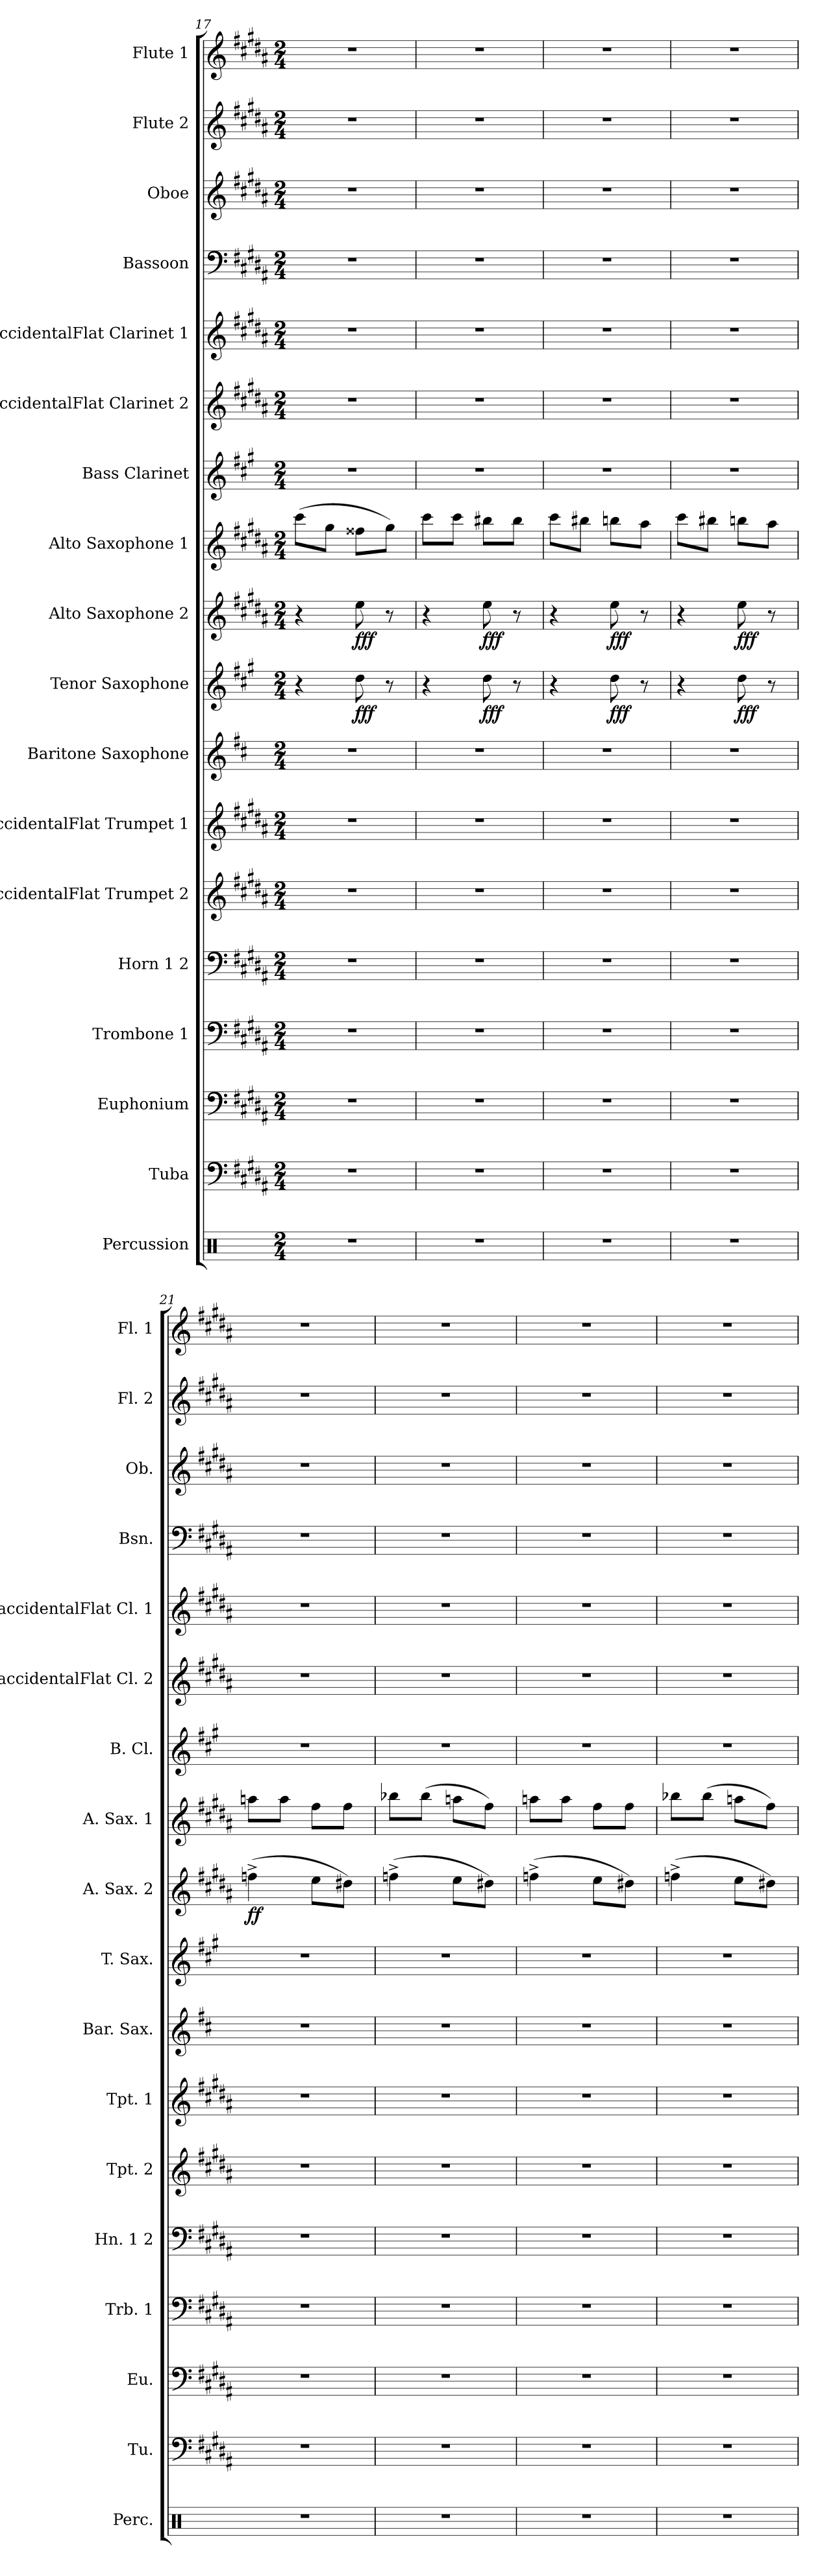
**kern	**kern	**kern	**kern	**kern	**kern	**kern	**kern	**kern	**dynam	**kern	**dynam	**kern	**kern	**kern	**kern	**kern	**kern	**kern	**kern
*part18	*part17	*part16	*part15	*part14	*part13	*part12	*part11	*part10	*part10	*part9	*part9	*part8	*part7	*part6	*part5	*part4	*part3	*part2	*part1
*staff18	*staff17	*staff16	*staff15	*staff14	*staff13	*staff12	*staff11	*staff10	*staff10	*staff9	*staff9	*staff8	*staff7	*staff6	*staff5	*staff4	*staff3	*staff2	*staff1
*I"Percussion	*I"Tuba	*I"Euphonium	*I"Trombone 1	*I"Horn 1 2	*I"BaccidentalFlat Trumpet 2	*I"BaccidentalFlat Trumpet 1	*I"Baritone Saxophone	*I"Tenor Saxophone	*	*I"Alto Saxophone 2	*	*I"Alto Saxophone 1	*I"Bass Clarinet	*I"BaccidentalFlat Clarinet 2	*I"BaccidentalFlat Clarinet 1	*I"Bassoon	*I"Oboe	*I"Flute 2	*I"Flute 1
*I'Perc.	*I'Tu.	*I'Eu.	*I'Trb. 1	*I'Hn. 1 2	*I'Tpt. 2	*I'Tpt. 1	*I'Bar. Sax.	*I'T. Sax.	*	*I'A. Sax. 2	*	*I'A. Sax. 1	*I'B. Cl.	*I'BaccidentalFlat Cl. 2	*I'BaccidentalFlat Cl. 1	*I'Bsn.	*I'Ob.	*I'Fl. 2	*I'Fl. 1
*clefX	*clefF4	*clefF4	*clefF4	*clefF4	*clefG2	*clefG2	*clefG2	*clefG2	*	*clefG2	*	*clefG2	*clefG2	*clefG2	*clefG2	*clefF4	*clefG2	*clefG2	*clefG2
*	*	*	*	*ITrd4c7	*ITrd1c2	*ITrd1c2	*ITrd12c21	*ITrd8c14	*	*ITrd5c9	*	*ITrd5c9	*ITrd8c14	*ITrd1c2	*ITrd1c2	*	*	*	*
*k[]	*k[f#c#g#d#a#]	*k[f#c#g#d#a#]	*k[f#c#g#d#a#]	*k[f#c#g#d#]	*k[f#c#g#]	*k[f#c#g#]	*k[f#c#]	*k[f#c#g#]	*	*k[f#c#]	*	*k[f#c#]	*k[f#c#g#]	*k[f#c#g#]	*k[f#c#g#]	*k[f#c#g#d#a#]	*k[f#c#g#d#a#]	*k[f#c#g#d#a#]	*k[f#c#g#d#a#]
*M2/4	*M2/4	*M2/4	*M2/4	*M2/4	*M2/4	*M2/4	*M2/4	*M2/4	*	*M2/4	*	*M2/4	*M2/4	*M2/4	*M2/4	*M2/4	*M2/4	*M2/4	*M2/4
=17	=17	=17	=17	=17	=17	=17	=17	=17	=17	=17	=17	=17	=17	=17	=17	=17	=17	=17	=17
2r	2r	2r	2r	2r	2r	2r	2r	4r	.	4r	.	(>8ee\L	2r	2r	2r	2r	2r	2r	2r
.	.	.	.	.	.	.	.	.	.	.	.	8b\J	.	.	.	.	.	.	.
!	!	!	!	!	!	!	!	!	!LO:DY:b	!	!LO:DY:b	!	!	!	!	!	!	!	!
.	.	.	.	.	.	.	.	8d\	fff	8g\	fff	8a#X\L	.	.	.	.	.	.	.
.	.	.	.	.	.	.	.	8r	.	8r	.	8b\J)	.	.	.	.	.	.	.
=18	=18	=18	=18	=18	=18	=18	=18	=18	=18	=18	=18	=18	=18	=18	=18	=18	=18	=18	=18
2r	2r	2r	2r	2r	2r	2r	2r	4r	.	4r	.	8ee\L	2r	2r	2r	2r	2r	2r	2r
.	.	.	.	.	.	.	.	.	.	.	.	8ee\J	.	.	.	.	.	.	.
!	!	!	!	!	!	!	!	!	!LO:DY:b	!	!LO:DY:b	!	!	!	!	!	!	!	!
.	.	.	.	.	.	.	.	8d\	fff	8g\	fff	8dd#X\L	.	.	.	.	.	.	.
.	.	.	.	.	.	.	.	8r	.	8r	.	8dd#\J	.	.	.	.	.	.	.
=19	=19	=19	=19	=19	=19	=19	=19	=19	=19	=19	=19	=19	=19	=19	=19	=19	=19	=19	=19
2r	2r	2r	2r	2r	2r	2r	2r	4r	.	4r	.	8ee\L	2r	2r	2r	2r	2r	2r	2r
.	.	.	.	.	.	.	.	.	.	.	.	8dd#X\J	.	.	.	.	.	.	.
!	!	!	!	!	!	!	!	!	!LO:DY:b	!	!LO:DY:b	!	!	!	!	!	!	!	!
.	.	.	.	.	.	.	.	8d\	fff	8g\	fff	8ddn\L	.	.	.	.	.	.	.
.	.	.	.	.	.	.	.	8r	.	8r	.	8cc#\J	.	.	.	.	.	.	.
=20	=20	=20	=20	=20	=20	=20	=20	=20	=20	=20	=20	=20	=20	=20	=20	=20	=20	=20	=20
2r	2r	2r	2r	2r	2r	2r	2r	4r	.	4r	.	8ee\L	2r	2r	2r	2r	2r	2r	2r
.	.	.	.	.	.	.	.	.	.	.	.	8dd#X\J	.	.	.	.	.	.	.
!	!	!	!	!	!	!	!	!	!LO:DY:b	!	!LO:DY:b	!	!	!	!	!	!	!	!
.	.	.	.	.	.	.	.	8d\	fff	8g\	fff	8ddn\L	.	.	.	.	.	.	.
.	.	.	.	.	.	.	.	8r	.	8r	.	8cc#\J	.	.	.	.	.	.	.
=21	=21	=21	=21	=21	=21	=21	=21	=21	=21	=21	=21	=21	=21	=21	=21	=21	=21	=21	=21
!	!	!	!	!	!	!	!	!	!	!	!LO:DY:b	!	!	!	!	!	!	!	!
2r	2r	2r	2r	2r	2r	2r	2r	2r	.	(>4a-X^\	ff	8ccn\L	2r	2r	2r	2r	2r	2r	2r
.	.	.	.	.	.	.	.	.	.	.	.	8cc\J	.	.	.	.	.	.	.
.	.	.	.	.	.	.	.	.	.	8g\L	.	8a\L	.	.	.	.	.	.	.
.	.	.	.	.	.	.	.	.	.	8f#X\J)	.	8a\J	.	.	.	.	.	.	.
=22	=22	=22	=22	=22	=22	=22	=22	=22	=22	=22	=22	=22	=22	=22	=22	=22	=22	=22	=22
2r	2r	2r	2r	2r	2r	2r	2r	2r	.	(>4a-X^\	.	8dd-X\L	2r	2r	2r	2r	2r	2r	2r
.	.	.	.	.	.	.	.	.	.	.	.	(>8dd-\J	.	.	.	.	.	.	.
.	.	.	.	.	.	.	.	.	.	8g\L	.	8ccn\L	.	.	.	.	.	.	.
.	.	.	.	.	.	.	.	.	.	8f#X\J)	.	8a\J)	.	.	.	.	.	.	.
=23	=23	=23	=23	=23	=23	=23	=23	=23	=23	=23	=23	=23	=23	=23	=23	=23	=23	=23	=23
2r	2r	2r	2r	2r	2r	2r	2r	2r	.	(>4a-X^\	.	8ccn\L	2r	2r	2r	2r	2r	2r	2r
.	.	.	.	.	.	.	.	.	.	.	.	8cc\J	.	.	.	.	.	.	.
.	.	.	.	.	.	.	.	.	.	8g\L	.	8a\L	.	.	.	.	.	.	.
.	.	.	.	.	.	.	.	.	.	8f#X\J)	.	8a\J	.	.	.	.	.	.	.
=24	=24	=24	=24	=24	=24	=24	=24	=24	=24	=24	=24	=24	=24	=24	=24	=24	=24	=24	=24
2r	2r	2r	2r	2r	2r	2r	2r	2r	.	(>4a-X^\	.	8dd-X\L	2r	2r	2r	2r	2r	2r	2r
.	.	.	.	.	.	.	.	.	.	.	.	(>8dd-\J	.	.	.	.	.	.	.
.	.	.	.	.	.	.	.	.	.	8g\L	.	8ccn\L	.	.	.	.	.	.	.
.	.	.	.	.	.	.	.	.	.	8f#X\J)	.	8a\J)	.	.	.	.	.	.	.
=	=	=	=	=	=	=	=	=	=	=	=	=	=	=	=	=	=	=	=
*-	*-	*-	*-	*-	*-	*-	*-	*-	*-	*-	*-	*-	*-	*-	*-	*-	*-	*-	*-
